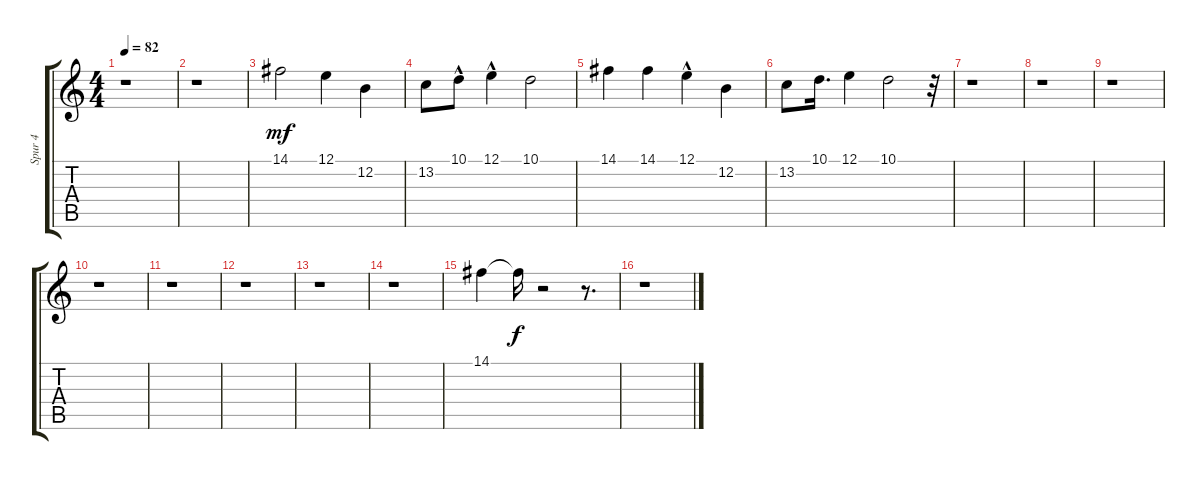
\track ("Spur 4" "Spur 4") {instrument electricpiano1}
\staff {score tabs}
\tuning (E4 B3 G3 D3 A2 E2) {hide}
\ts (4 4)
\tempo 82
\clef g2
\ks c
r.1{dy mf instrument electricpiano1} |
r.1 |
14.1.2 12.1.4 12.2.4 |
13.2.8 10.1{hac}.8 12.1{hac}.4 10.1.2 |
14.1.4 14.1.4 12.1{hac}.4 12.2.4 |
13.2.8 10.1.16{d} 12.1.4 10.1.2 r.32 |
r.1 |
r.1 |
r.1 |
r.1 |
r.1 |
r.1 |
r.1 |
r.1 |
14.1.4 14.1{t}.16{dy f} r.2 r.8{d} |
r.1
